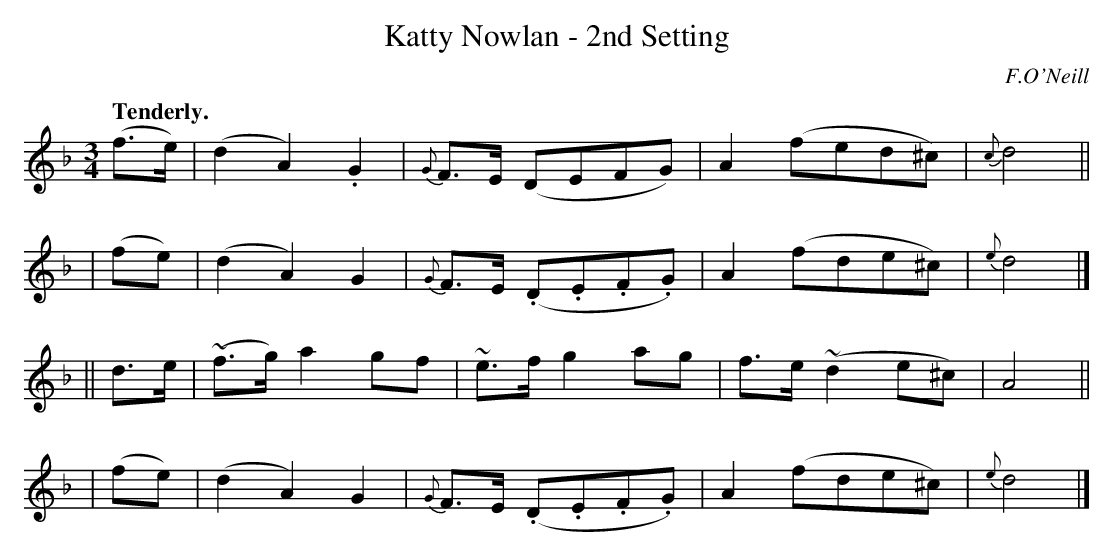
X:1
T: Katty Nowlan - 2nd Setting
Q: "Tenderly."
O: F.O'Neill
M: 3/4
L: 1/8
K: Dm
 (f>e) | (d2 A2).G2 | {G}F>E (DEFG) | A2(fed^c) | {c}d4 ||
| (fe) | (d2 A2) G2 | {G}F>E (.D.E.F.G) | A2 (fde^c) | {e}d4 |]
|| d>e |(~f>g)a2 gf | ~e>fg2 ag | f>e(~d2 e^c) | A4 ||
| (fe) | (d2 A2) G2 | {G}F>E (.D.E.F.G) | A2 (fde^c) | {e}d4 |]
